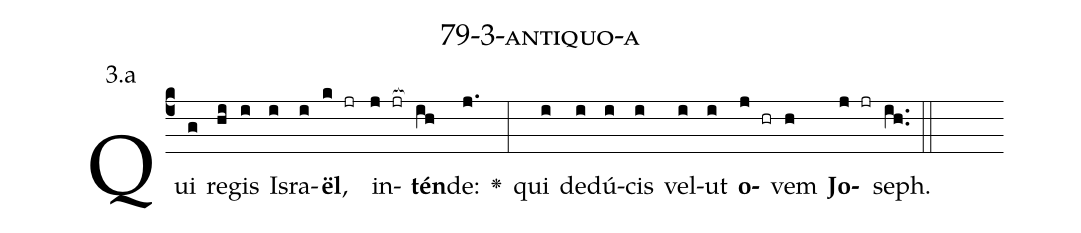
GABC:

name: 79-3-antiquo-a;
annotation: 3.a;
%%
(c4)Qui(g) re(hi)gis(i) Is(i)ra(i)<b>ël</b>,(k jr) in(j jr[ocb:1{])<b>tén</b>(ih[ocb:0}])de:(j.) <v>\greheightstar</v>(:) qui(i) de(i)dú(i)cis(i) vel(i)ut(i) <b>o</b>(j hr)vem(h) <b>Jo</b>(j jr)seph.(ih..) (::)


%E(i) u(i) o(j) u(h) a(j) e.(ih..) (::)
